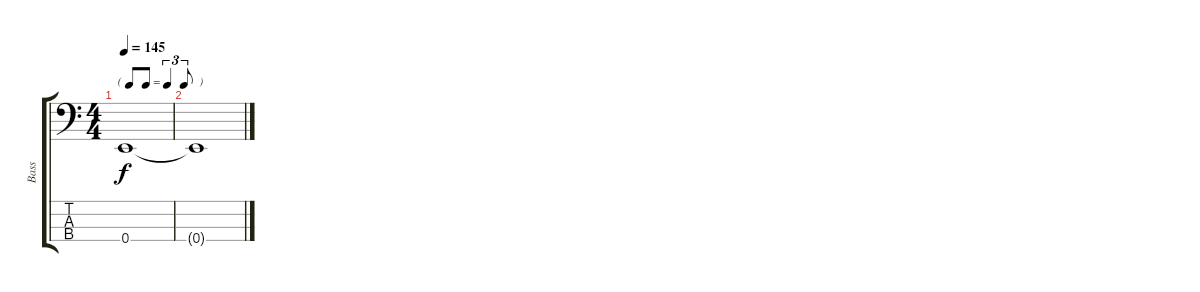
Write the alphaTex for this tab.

\track ("Bass" "Bass") {instrument electricbassfinger}
\staff {score tabs}
\tuning (G2 D2 A1 E1) {hide}
\ts (4 4)
\tf triplet8th
\tempo 145
\clef f4
\ks c
0.4.1{dy f} |
0.4{t}.1
